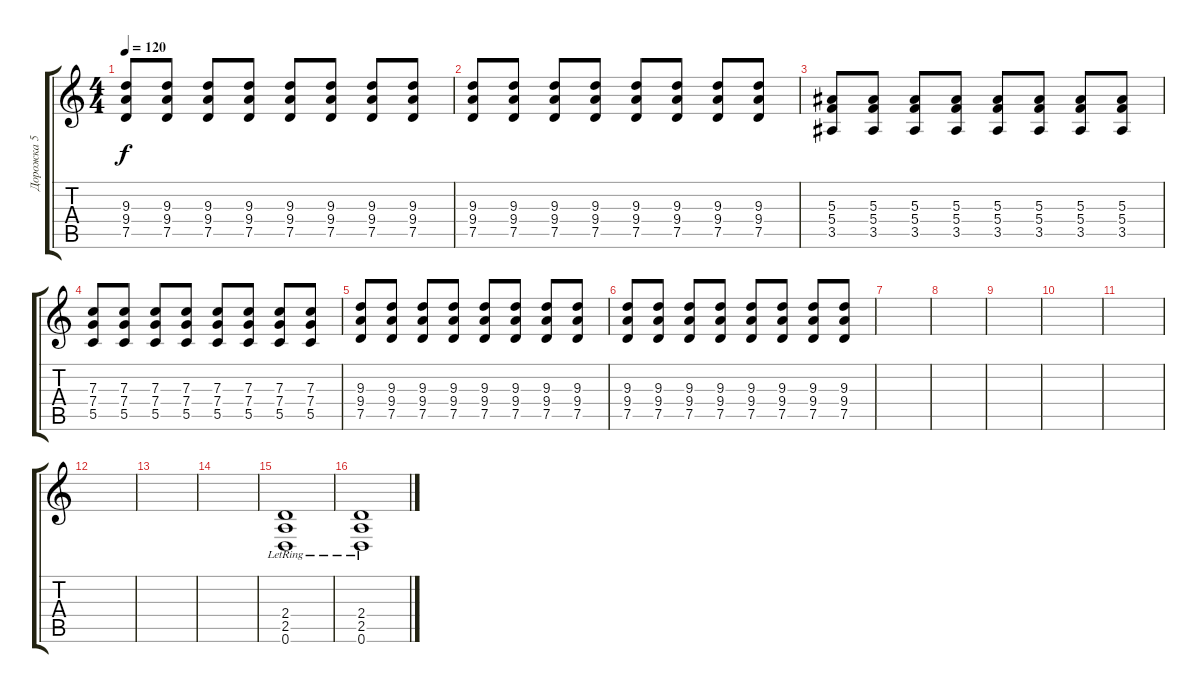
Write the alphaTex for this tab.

\track ("Дорожка 5" "Дорожка 5") {instrument distortionguitar}
\staff {score tabs}
\tuning (D4 A3 F3 C3 G2 D2) {hide}
\ts (4 4)
\tempo 120
\clef g2
\ks c
(9.3 9.4 7.5).8{dy f} (9.3 9.4 7.5).8 (9.3 9.4 7.5).8 (9.3 9.4 7.5).8 (9.3 9.4 7.5).8 (9.3 9.4 7.5).8 (9.3 9.4 7.5).8 (9.3 9.4 7.5).8 |
(9.3 9.4 7.5).8 (9.3 9.4 7.5).8 (9.3 9.4 7.5).8 (9.3 9.4 7.5).8 (9.3 9.4 7.5).8 (9.3 9.4 7.5).8 (9.3 9.4 7.5).8 (9.3 9.4 7.5).8 |
(5.3 5.4 3.5).8 (5.3 5.4 3.5).8 (5.3 5.4 3.5).8 (5.3 5.4 3.5).8 (5.3 5.4 3.5).8 (5.3 5.4 3.5).8 (5.3 5.4 3.5).8 (5.3 5.4 3.5).8 |
(7.3 7.4 5.5).8 (7.3 7.4 5.5).8 (7.3 7.4 5.5).8 (7.3 7.4 5.5).8 (7.3 7.4 5.5).8 (7.3 7.4 5.5).8 (7.3 7.4 5.5).8 (7.3 7.4 5.5).8 |
(9.3 9.4 7.5).8 (9.3 9.4 7.5).8 (9.3 9.4 7.5).8 (9.3 9.4 7.5).8 (9.3 9.4 7.5).8 (9.3 9.4 7.5).8 (9.3 9.4 7.5).8 (9.3 9.4 7.5).8 |
(9.3 9.4 7.5).8 (9.3 9.4 7.5).8 (9.3 9.4 7.5).8 (9.3 9.4 7.5).8 (9.3 9.4 7.5).8 (9.3 9.4 7.5).8 (9.3 9.4 7.5).8 (9.3 9.4 7.5).8 |
|
|
|
|
|
|
|
|
(2.4{lr} 2.5{lr} 0.6{lr}).1 |
(2.4{lr} 2.5{lr} 0.6{lr}).1
